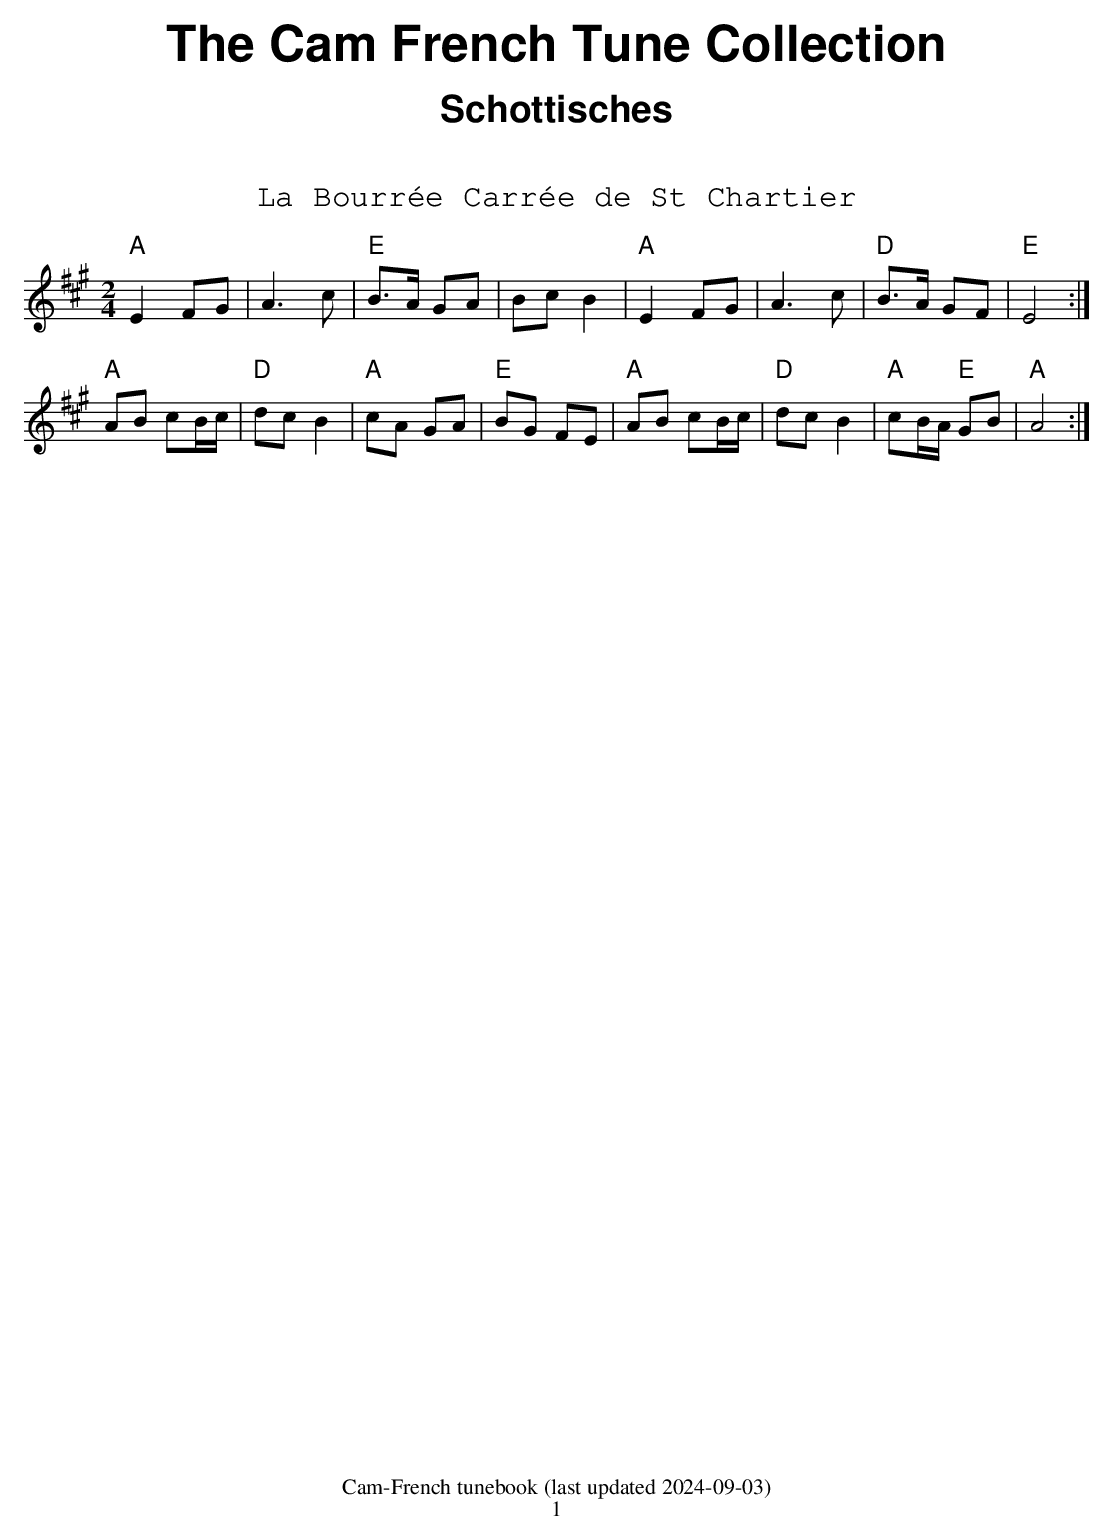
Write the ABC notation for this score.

X:1
T:La Bourrée Carrée de St Chartier
M:2/4
L:1/8
K:Amaj
"A"E2 FG|A3 c|"E"B>A GA|Bc B2|"A"E2 FG|A3 c|"D"B>A GF|"E"E4:|
"A"AB cB/2c/2|"D"dc B2|"A"cA GA|"E"BG FE|"A"AB cB/2c/2|"D"dc B2|"A"cB/2A/2 "E"GB|"A"A4:|
